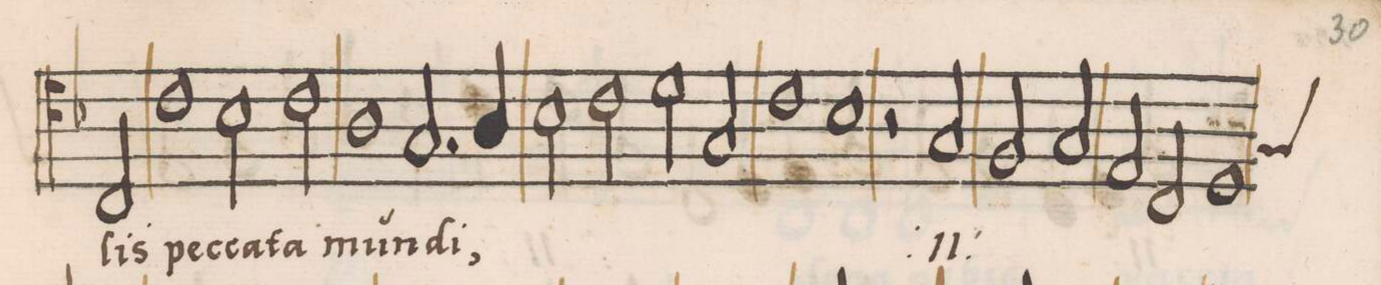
**kern	**text
*I"TENOR	*
*clefC4	*
*k[b-]	*
*met(C|)	*
*M2/1	*
2C/	-lis
=15-	=15-
1c	pec-
*2\right	*
2B-\	-ca-
2c\	-ta
=16-	=16-
1A	mun-
2.G/	-di
4A/	.
=17-	=17-
2B-\	.
2c\	.
2d\	.
2G/	.
=18-	=18-
1c	.
1B-	.
=19-	=19-
2r	.
*	*ij
2G/	pec-
2F/	-ca-
2G/	.
=20-	=20-
2E/	-ta
2C/	.
*custos:G	*
1D	mun-
=21-	=21-
*-	*-
